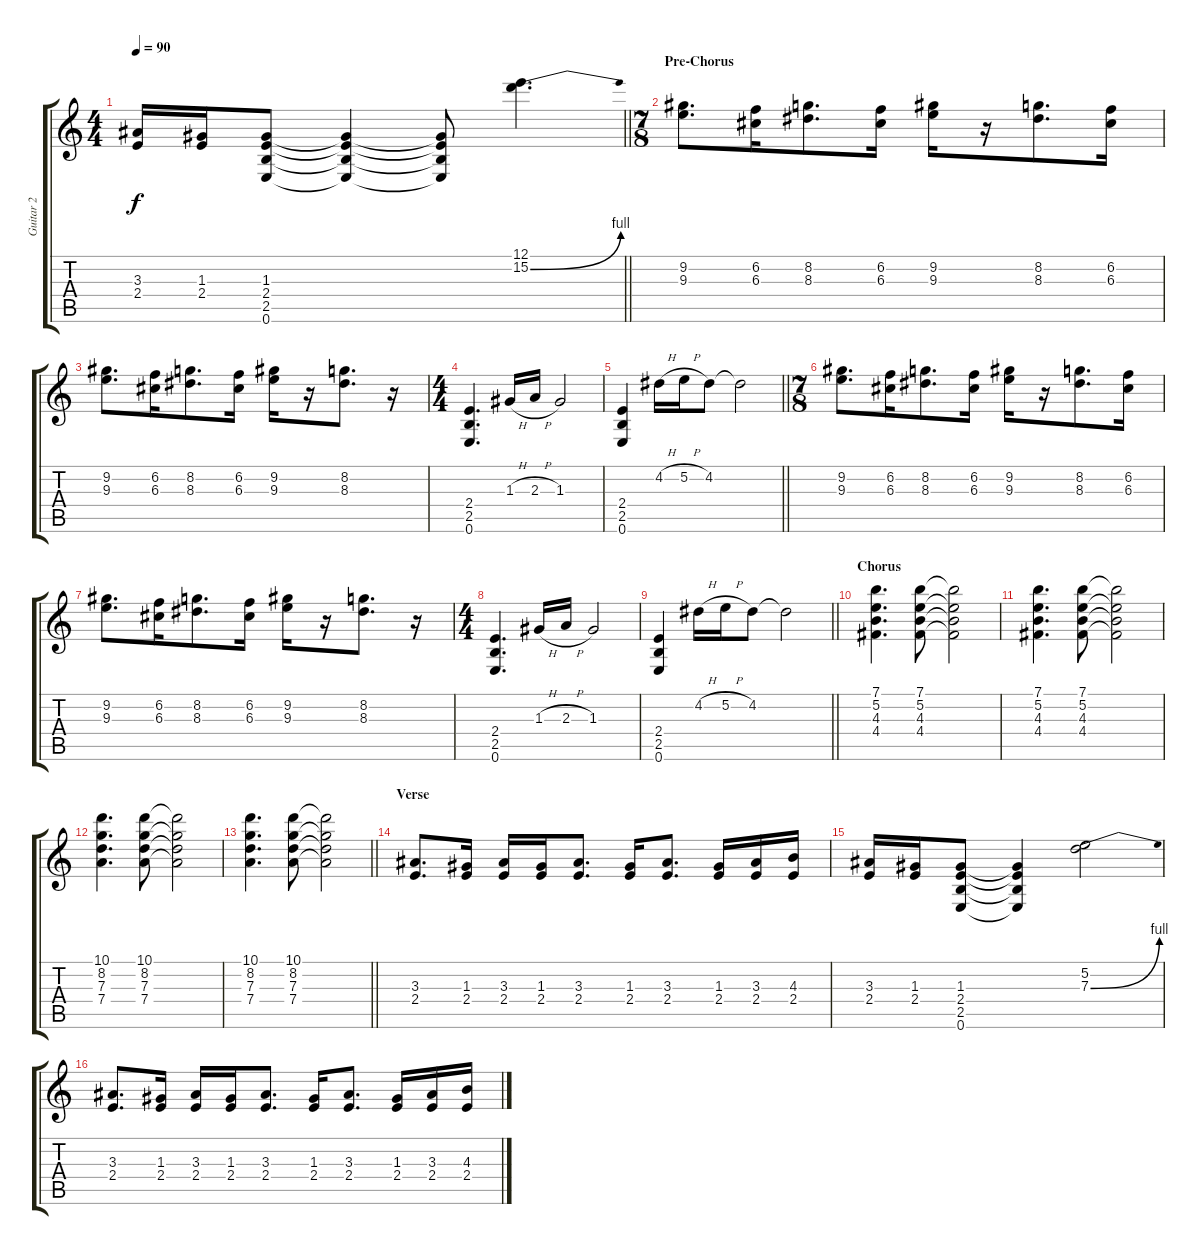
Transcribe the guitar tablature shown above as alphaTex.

\track ("Guitar 2" "Guitar 2") {instrument distortionguitar}
\staff {score tabs}
\tuning (E4 B3 G3 D3 A2 E2) {hide}
\ts (4 4)
\tempo 90
\clef g2
\barLineRight lightlight
\ks c
(3.3 2.4).16{dy f} (1.3 2.4).16 (1.3 2.4 2.5 0.6).8 (1.3{t} 2.4{t} 2.5{t} 0.6{t}).4 (1.3{t} 2.4{t} 2.5{t} 0.6{t}).8 (12.1 15.2{be (bend 0 0 60 4)}).4{d} |
\ts (7 8)
\section ("" "Pre-Chorus")
(9.2 9.3).8{d} (6.2 6.3).16 (8.2 8.3).8{d} (6.2 6.3).16 (9.2 9.3).16 r.16 (8.2 8.3).8{d} (6.2 6.3).16 |
(9.2 9.3).8{d} (6.2 6.3).16 (8.2 8.3).8{d} (6.2 6.3).16 (9.2 9.3).16 r.16 (8.2 8.3).8{d} r.16 |
\ts (4 4)
(2.4 2.5 0.6).4{d} 1.3{h}.16 2.3{h}.16 1.3.2 |
\barLineRight lightlight
(2.4 2.5 0.6).4 4.2{h}.16 5.2{h}.16 4.2.8 4.2{t}.2 |
\ts (7 8)
(9.2 9.3).8{d} (6.2 6.3).16 (8.2 8.3).8{d} (6.2 6.3).16 (9.2 9.3).16 r.16 (8.2 8.3).8{d} (6.2 6.3).16 |
(9.2 9.3).8{d} (6.2 6.3).16 (8.2 8.3).8{d} (6.2 6.3).16 (9.2 9.3).16 r.16 (8.2 8.3).8{d} r.16 |
\ts (4 4)
(2.4 2.5 0.6).4{d} 1.3{h}.16 2.3{h}.16 1.3.2 |
\barLineRight lightlight
(2.4 2.5 0.6).4 4.2{h}.16 5.2{h}.16 4.2.8 4.2{t}.2 |
\section ("" "Chorus")
(7.1 5.2 4.3 4.4).4{d} (7.1 5.2 4.3 4.4).8 (7.1{t} 5.2{t} 4.3{t} 4.4{t}).2 |
(7.1 5.2 4.3 4.4).4{d} (7.1 5.2 4.3 4.4).8 (7.1{t} 5.2{t} 4.3{t} 4.4{t}).2 |
(10.1 8.2 7.3 7.4).4{d} (10.1 8.2 7.3 7.4).8 (10.1{t} 8.2{t} 7.3{t} 7.4{t}).2 |
\barLineRight lightlight
(10.1 8.2 7.3 7.4).4{d} (10.1 8.2 7.3 7.4).8 (10.1{t} 8.2{t} 7.3{t} 7.4{t}).2 |
\section ("" "Verse")
(3.3 2.4).8{d} (1.3 2.4).16 (3.3 2.4).16 (1.3 2.4).16 (3.3 2.4).8{d} (1.3 2.4).16 (3.3 2.4).8{d} (1.3 2.4).16 (3.3 2.4).16 (4.3 2.4).16 |
(3.3 2.4).16 (1.3 2.4).16 (1.3 2.4 2.5 0.6).8 (1.3{t} 2.4{t} 2.5{t} 0.6{t}).4 (5.2 7.3{be (bend 0 0 60 4)}).2 |
(3.3 2.4).8{d} (1.3 2.4).16 (3.3 2.4).16 (1.3 2.4).16 (3.3 2.4).8{d} (1.3 2.4).16 (3.3 2.4).8{d} (1.3 2.4).16 (3.3 2.4).16 (4.3 2.4).16
